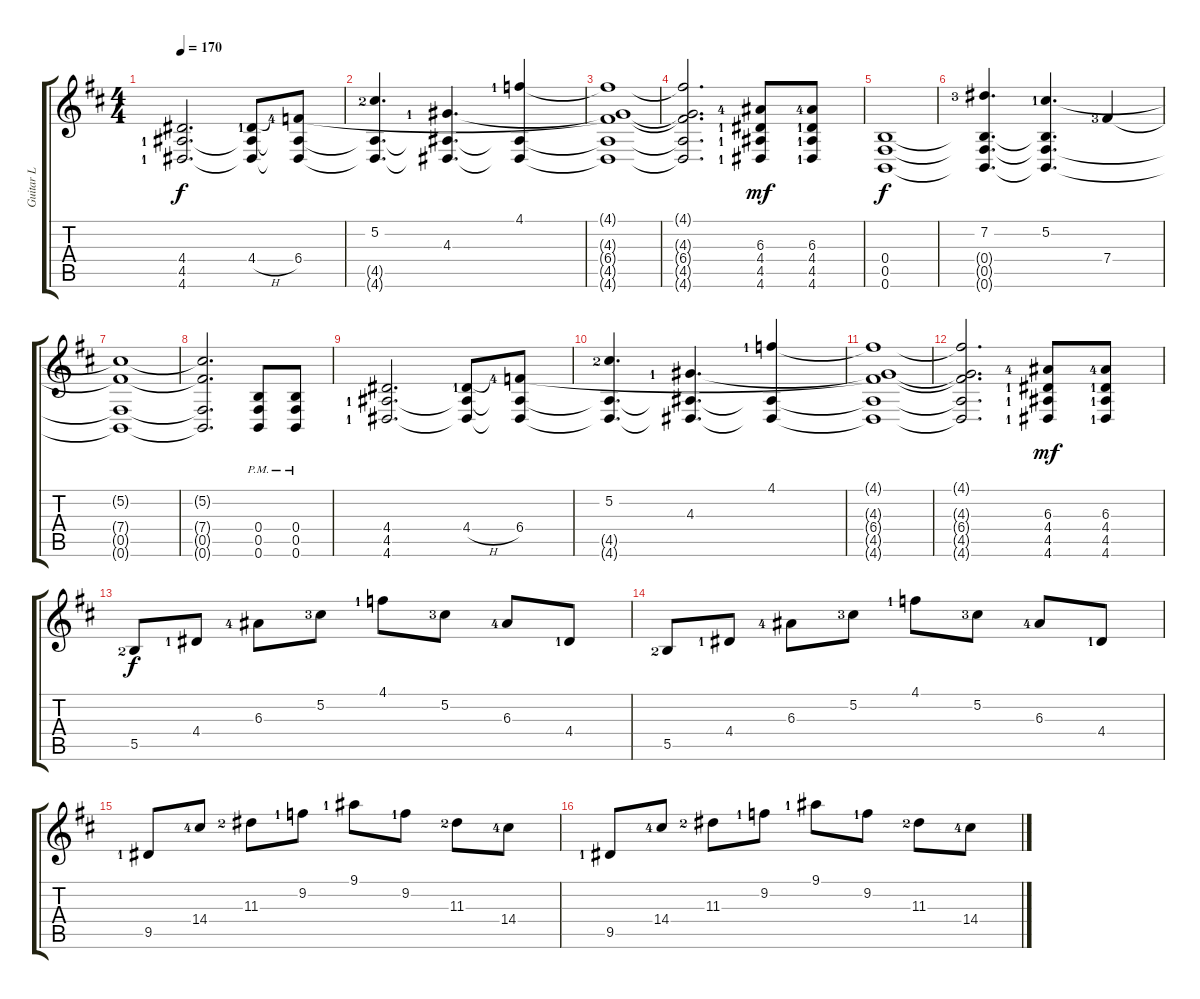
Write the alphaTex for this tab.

\track ("Guitar L" "Guitar L") {instrument distortionguitar}
\staff {score tabs}
\tuning (Db4 Ab3 E3 B2 Gb2 B1) {hide}
\ts (4 4)
\tempo 170
\clef g2
\ks bminor
(4.4 4.5{lf 2} 4.6{lf 2}).2{d dy f} (4.4{h lf 2} 4.5{t} 4.6{t}).8 (6.4{lf 5} 4.5{t} 4.6{t}).8 |
(5.2{lf 3} 4.5{t} 4.6{t}).4{d} (4.3{lf 2} 4.5{t} 4.6{t}).4{d} (4.1{lf 2} 4.5{t} 4.6{t}).4 |
(4.1{t} 4.3{t} 6.4{t} 4.5{t} 4.6{t}).1 |
(4.1{t} 4.3{t} 6.4{t} 4.5{t} 4.6{t}).2{d} (6.3{lf 5} 4.4{lf 2} 4.5{lf 2} 4.6{lf 2}).8{dy mf} (6.3{lf 5} 4.4{lf 2} 4.5{lf 2} 4.6{lf 2}).8 |
(0.4 0.5 0.6).1{dy f} |
(7.2{lf 4} 0.4{t} 0.5{t} 0.6{t}).4{d} (5.2{lf 2} 0.4{t} 0.5{t} 0.6{t}).4{d} 7.4{lf 4}.4 |
(5.2{t} 7.4{t} 0.5{t} 0.6{t}).1 |
(5.2{t} 7.4{t} 0.5{t} 0.6{t}).2{d} (0.4{pm} 0.5 0.6).8 (0.4{pm} 0.5 0.6).8 |
(4.4 4.5{lf 2} 4.6{lf 2}).2{d} (4.4{h lf 2} 4.5{t} 4.6{t}).8 (6.4{lf 5} 4.5{t} 4.6{t}).8 |
(5.2{lf 3} 4.5{t} 4.6{t}).4{d} (4.3{lf 2} 4.5{t} 4.6{t}).4{d} (4.1{lf 2} 4.5{t} 4.6{t}).4 |
(4.1{t} 4.3{t} 6.4{t} 4.5{t} 4.6{t}).1 |
(4.1{t} 4.3{t} 6.4{t} 4.5{t} 4.6{t}).2{d} (6.3{lf 5} 4.4{lf 2} 4.5{lf 2} 4.6{lf 2}).8{dy mf} (6.3{lf 5} 4.4{lf 2} 4.5{lf 2} 4.6{lf 2}).8 |
5.5{lf 3}.8{dy f} 4.4{lf 2}.8 6.3{lf 5}.8 5.2{lf 4}.8 4.1{lf 2}.8 5.2{lf 4}.8 6.3{lf 5}.8 4.4{lf 2}.8 |
5.5{lf 3}.8 4.4{lf 2}.8 6.3{lf 5}.8 5.2{lf 4}.8 4.1{lf 2}.8 5.2{lf 4}.8 6.3{lf 5}.8 4.4{lf 2}.8 |
9.5{lf 2}.8 14.4{lf 5}.8 11.3{lf 3}.8 9.2{lf 2}.8 9.1{lf 2}.8 9.2{lf 2}.8 11.3{lf 3}.8 14.4{lf 5}.8 |
9.5{lf 2}.8 14.4{lf 5}.8 11.3{lf 3}.8 9.2{lf 2}.8 9.1{lf 2}.8 9.2{lf 2}.8 11.3{lf 3}.8 14.4{lf 5}.8
